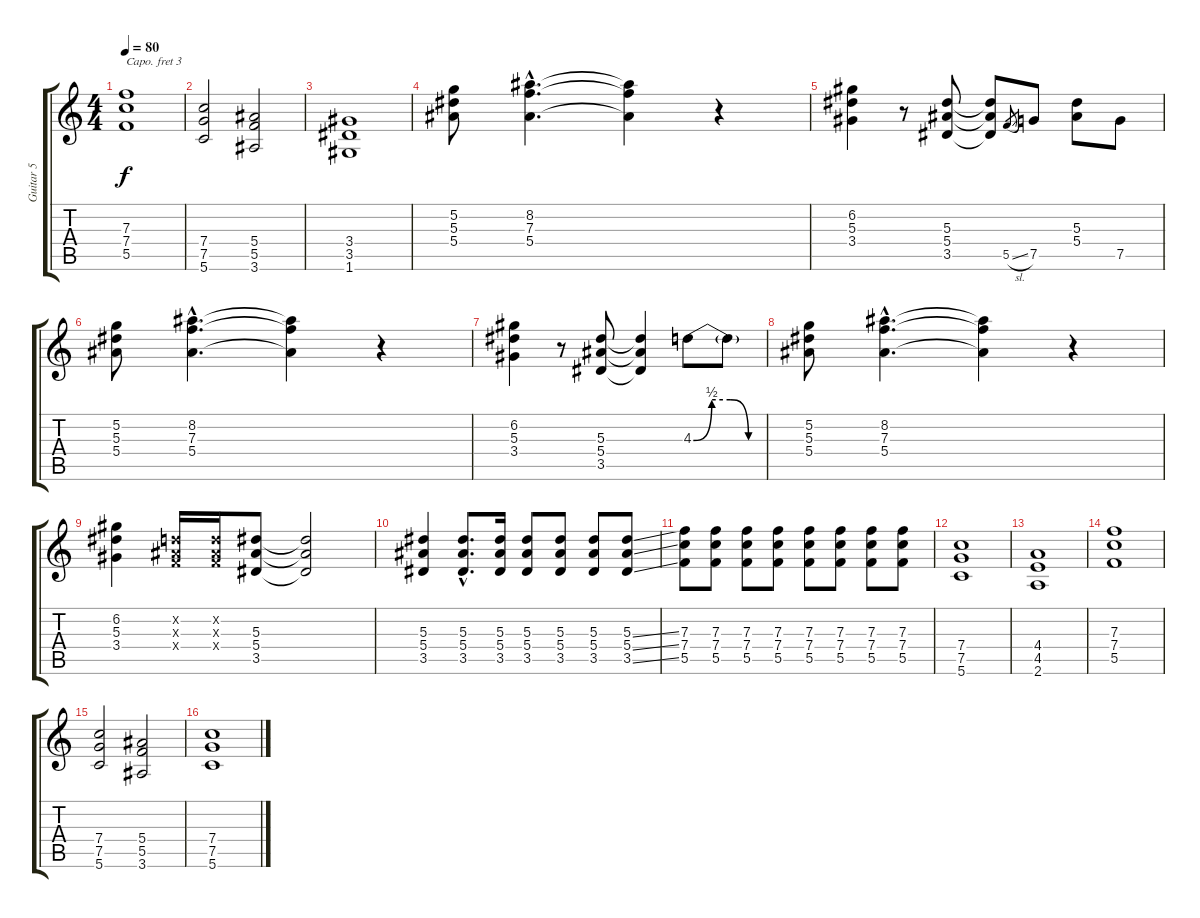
\track ("Guitar 5" "Guitar 5") {instrument distortionguitar}
\staff {score tabs}
\capo 3
\tuning (E4 B3 G3 D3 A2 E2) {hide}
\ts (4 4)
\tempo 80
\clef g2
\ks c
(7.3 7.4 5.5).1{dy f} |
(7.4 7.5 5.6).2 (5.4 5.5 3.6).2 |
(3.4 3.5 1.6).1 |
(5.2 5.3 5.4).8 (8.2{hac} 7.3{hac} 5.4{hac}).4{d} (8.2{t} 7.3{t} 5.4{t}).4 r.4 |
(6.2 5.3 3.4).4 r.8 (5.3 5.4 3.5).8 (5.3{t} 5.4{t} 3.5{t}).8 5.5{sl}.8{gr} 7.5.8 (5.3 5.4).8 7.5.8 |
(5.2 5.3 5.4).8 (8.2{hac} 7.3{hac} 5.4{hac}).4{d} (8.2{t} 7.3{t} 5.4{t}).4 r.4 |
(6.2 5.3 3.4).4 r.8 (5.3 5.4 3.5).8 (5.3{t} 5.4{t} 3.5{t}).4 4.3{be (custom 0 0 15 2 30 2 45 0 60 0)}.8 4.3{t}.8 |
(5.2 5.3 5.4).8 (8.2{hac} 7.3{hac} 5.4{hac}).4{d} (8.2{t} 7.3{t} 5.4{t}).4 r.4 |
(6.2 5.3 3.4).4 (0.2{x} 0.3{x} 0.4{x}).16 (0.2{x} 0.3{x} 0.4{x}).16 (5.3 5.4 3.5).8 (5.3{t} 5.4{t} 3.5{t}).2 |
(5.3 5.4 3.5).4 (5.3{hac} 5.4{hac} 3.5{hac}).8{d} (5.3 5.4 3.5).16 (5.3 5.4 3.5).8 (5.3 5.4 3.5).8 (5.3 5.4 3.5).8 (5.3{ss} 5.4{ss} 3.5{ss}).8 |
(7.3 7.4 5.5).8 (7.3 7.4 5.5).8 (7.3 7.4 5.5).8 (7.3 7.4 5.5).8 (7.3 7.4 5.5).8 (7.3 7.4 5.5).8 (7.3 7.4 5.5).8 (7.3 7.4 5.5).8 |
(7.4 7.5 5.6).1 |
(4.4 4.5 2.6).1 |
(7.3 7.4 5.5).1 |
(7.4 7.5 5.6).2 (5.4 5.5 3.6).2 |
(7.4 7.5 5.6).1
